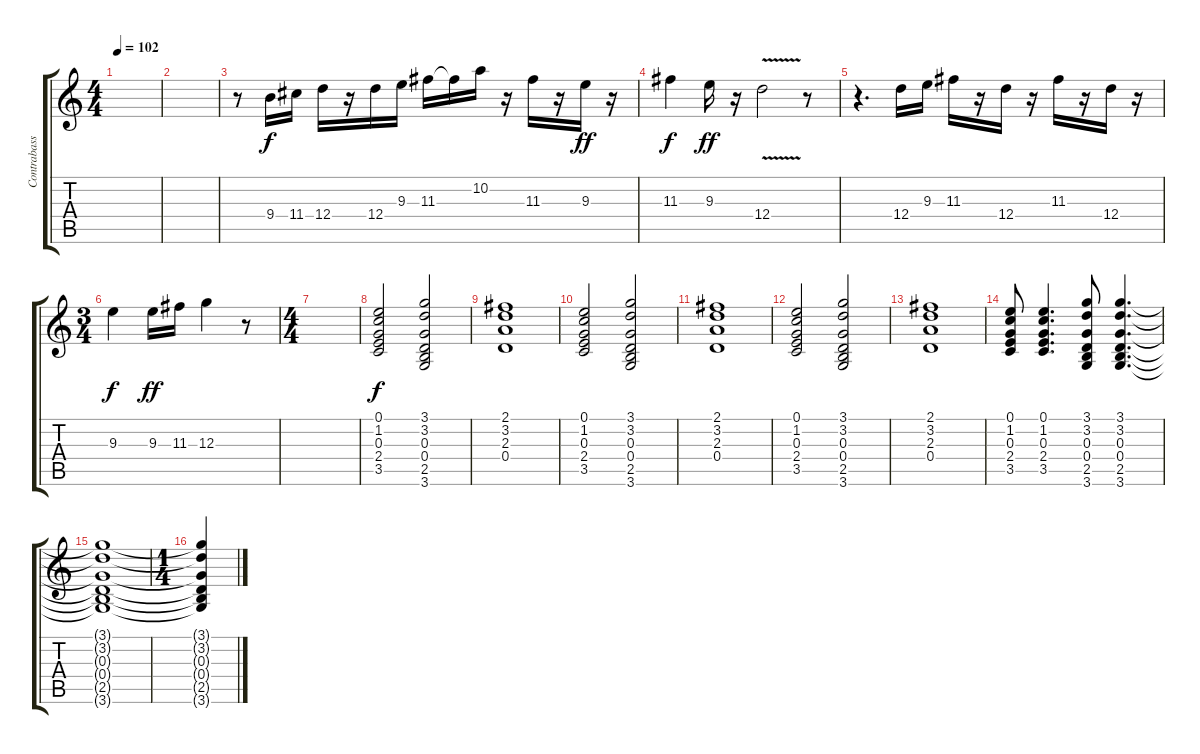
\track ("Contrabass" "Contrabass") {instrument contrabass}
\staff {score tabs}
\tuning (E4 B3 G3 D3 A2 E2) {hide}
\ts (4 4)
\tempo 102
\clef g2
\ks c
|
|
r.8 9.4.16 11.4.16 12.4.16 r.16 12.4.16 9.3.16 11.3.16 11.3{t}.16 10.2.16 r.16 11.3.16 r.16 9.3.16{dy ff} r.16 |
11.3.4{dy f} 9.3.16{dy ff} r.16 12.4{v}.2 r.8 |
r.4{d} 12.4.16 9.3.16 11.3.16 r.16 12.4.16 r.16 11.3.16 r.16 12.4.16 r.16 |
\ts (3 4)
9.3.4{dy f} 9.3.16{dy ff} 11.3.16 12.3.4 r.8 |
\ts (4 4)
|
(0.1 1.2 0.3 2.4 3.5).2{dy f} (3.1 3.2 0.3 0.4 2.5 3.6).2 |
(2.1 3.2 2.3 0.4).1 |
(0.1 1.2 0.3 2.4 3.5).2 (3.1 3.2 0.3 0.4 2.5 3.6).2 |
(2.1 3.2 2.3 0.4).1 |
(0.1 1.2 0.3 2.4 3.5).2 (3.1 3.2 0.3 0.4 2.5 3.6).2 |
(2.1 3.2 2.3 0.4).1 |
(0.1 1.2 0.3 2.4 3.5).8 (0.1 1.2 0.3 2.4 3.5).4{d} (3.1 3.2 0.3 0.4 2.5 3.6).8 (3.1 3.2 0.3 0.4 2.5 3.6).4{d} |
(3.1{t} 3.2{t} 0.3{t} 0.4{t} 2.5{t} 3.6{t}).1 |
\ts (1 4)
(3.1{t} 3.2{t} 0.3{t} 0.4{t} 2.5{t} 3.6{t}).4
